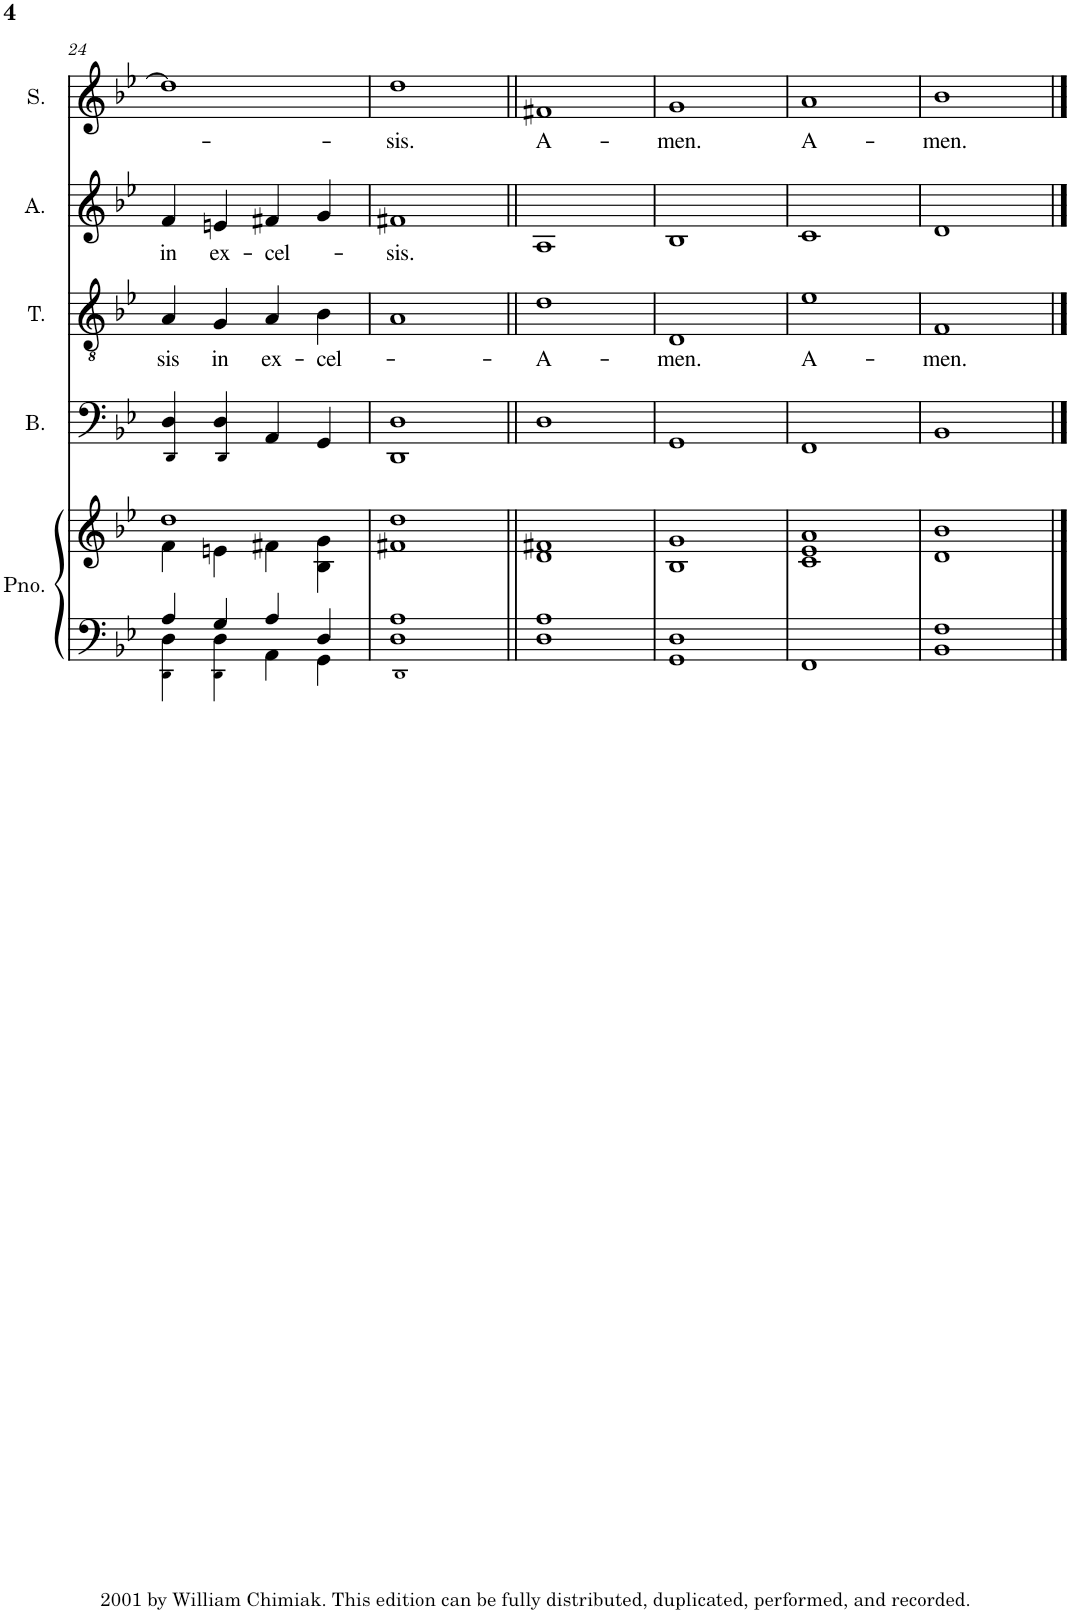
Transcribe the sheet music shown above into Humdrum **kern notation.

**kern	**kern	**kern	**kern	**text	**kern	**text	**kern	**text
*part5	*part5	*part4	*part3	*part3	*part2	*part2	*part1	*part1
*staff6	*staff5	*staff4	*staff3	*staff3	*staff2	*staff2	*staff1	*staff1
*I"Piano (for rehearsal only)	*	*I"Bass	*I"Tenor	*	*I"Alto	*	*I"Soprano	*
*I'Pno.	*	*I'B.	*I'T.	*	*I'A.	*	*I'S.	*
!!LO:PB:g=z
*clefF4	*clefG2	*clefF4	*clefGv2	*	*clefG2	*	*clefG2	*
*k[b-e-]	*k[b-e-]	*k[b-e-]	*k[b-e-]	*	*k[b-e-]	*	*k[b-e-]	*
*M2/2	*M2/2	*M2/2	*M2/2	*	*M2/2	*	*M2/2	*
=24	=24	=24	=24	=24	=24	=24	=24	=24
*^	*^	*	*	*	*	*	*	*
!	!	!	!	!	!	!LO:LY:b	!	!LO:LY:b	!	!
4A/	4DD!\ 4D\	1dd	4f\	4DD!/ 4D/	4A/	-sis	4f/	in	1dd]	.
!	!	!	!	!	!	!LO:LY:b	!	!LO:LY:b	!	!
4G/	4DD!\ 4D\	.	4en\	4DD!/ 4D/	4G/	in	4en/	ex-	.	.
!	!	!	!	!	!	!LO:LY:b	!	!LO:LY:b	!	!
4A/	4AA\	.	4f#X\	4AA/	4A/	ex-	4f#X/	-cel-	.	.
!	!	!	!	!	!	!LO:LY:b	!	!	!	!
4D/	4GG\	.	4B-\ 4g\	4GG/	4B-\	-cel-	4g/	.	.	.
=25	=25	=25	=25	=25	=25	=25	=25	=25	=25	=25
!	!	!	!	!	!	!	!	!LO:LY:b	!	!LO:LY:b
*v	*v	*	*	*	*	*	*	*	*	*
*	*v	*v	*	*	*	*	*	*	*
1DD! 1D 1A	1f#X 1dd	1DD 1D	1A	.	1f#X	-sis.	1dd	-sis.
=26||	=26||	=26||	=26||	=26||	=26||	=26||	=26||	=26||
!	!	!	!	!LO:LY:b	!	!	!	!LO:LY:b
1D 1A	1d 1f#X	1D	1d	A-	1A	.	1f#X	A-
=27	=27	=27	=27	=27	=27	=27	=27	=27
!	!	!	!	!LO:LY:b	!	!	!	!LO:LY:b
1GG 1D	1B- 1g	1GG	1D	-men.	1B-	.	1g	-men.
=28	=28	=28	=28	=28	=28	=28	=28	=28
!	!	!	!	!LO:LY:b	!	!	!	!LO:LY:b
1FF	1c 1e- 1a	1FF	1e-	A-	1c	.	1a	A-
=29	=29	=29	=29	=29	=29	=29	=29	=29
!	!	!	!	!LO:LY:b	!	!	!	!LO:LY:b
1BB- 1F	1d 1b-	1BB-	1F	-men.	1d	.	1b-	-men.
==	==	==	==	==	==	==	==	==
*-	*-	*-	*-	*-	*-	*-	*-	*-
